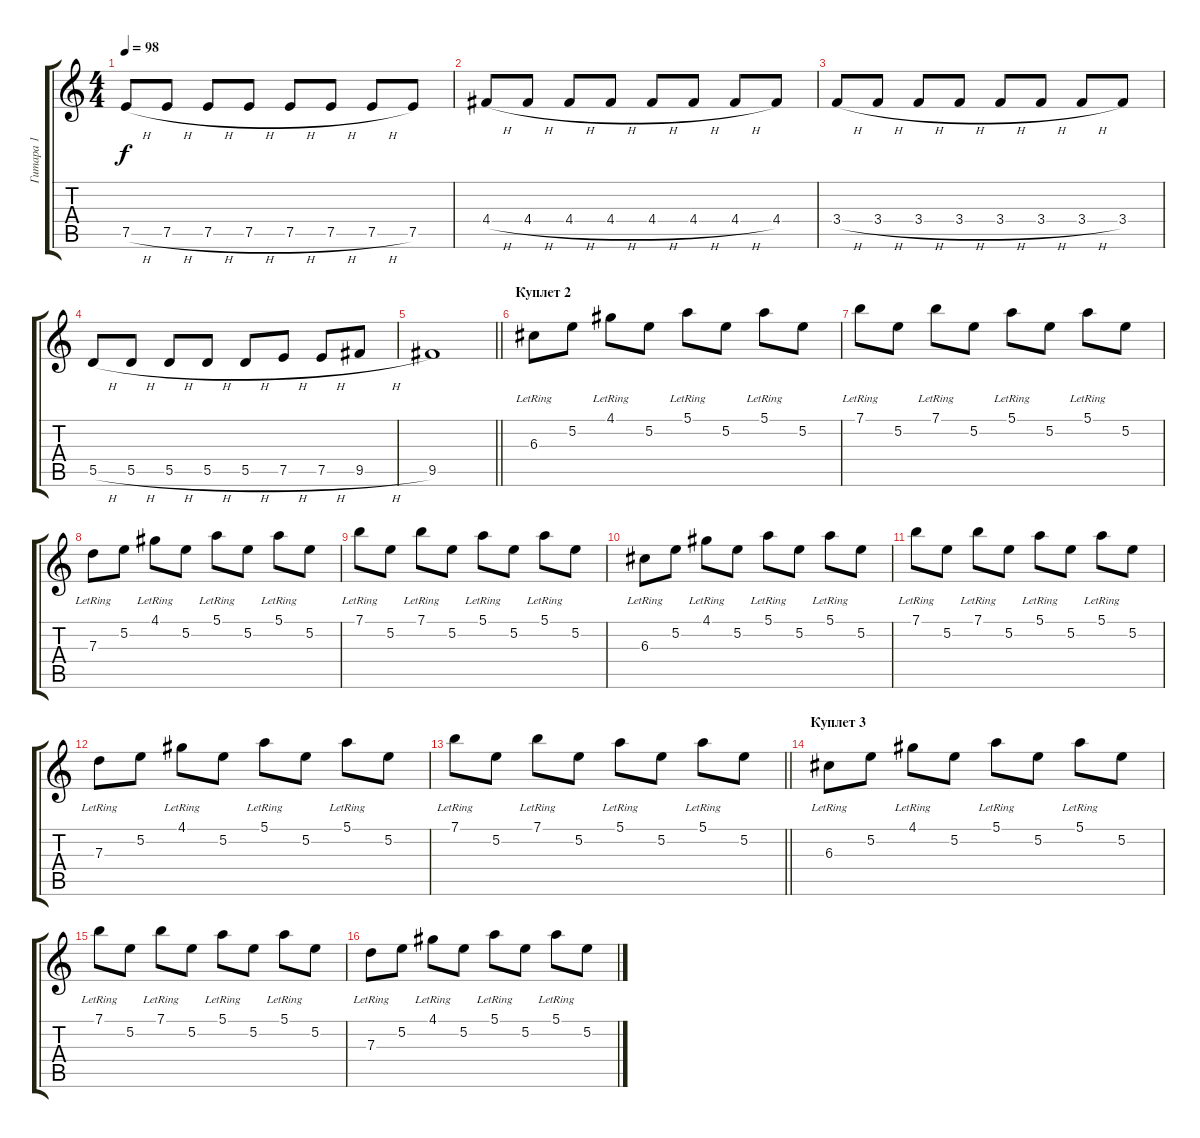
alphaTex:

\track ("Гитара 1" "Гитара 1") {instrument electricguitarclean}
\staff {score tabs}
\tuning (E4 B3 G3 D3 A2 E2) {hide}
\ts (4 4)
\tempo 98
\clef g2
\ks c
7.5{h}.8{dy f} 7.5{h}.8 7.5{h}.8 7.5{h}.8 7.5{h}.8 7.5{h}.8 7.5{h}.8 7.5.8 |
4.4{h}.8 4.4{h}.8 4.4{h}.8 4.4{h}.8 4.4{h}.8 4.4{h}.8 4.4{h}.8 4.4.8 |
3.4{h}.8 3.4{h}.8 3.4{h}.8 3.4{h}.8 3.4{h}.8 3.4{h}.8 3.4{h}.8 3.4.8 |
5.5{h}.8 5.5{h}.8 5.5{h}.8 5.5{h}.8 5.5{h}.8 7.5{h}.8 7.5{h}.8 9.5{h}.8 |
\barLineRight lightlight
9.5.1 |
\section ("" "Куплет 2")
6.3{lr}.8{volume 10 balance 2 instrument electricguitarclean} 5.2.8 4.1{lr}.8 5.2.8 5.1{lr}.8 5.2.8 5.1{lr}.8 5.2.8 |
7.1{lr}.8 5.2.8 7.1{lr}.8 5.2.8 5.1{lr}.8 5.2.8 5.1{lr}.8 5.2.8 |
7.3{lr}.8 5.2.8 4.1{lr}.8 5.2.8 5.1{lr}.8 5.2.8 5.1{lr}.8 5.2.8 |
7.1{lr}.8 5.2.8 7.1{lr}.8 5.2.8 5.1{lr}.8 5.2.8 5.1{lr}.8 5.2.8 |
6.3{lr}.8 5.2.8 4.1{lr}.8 5.2.8 5.1{lr}.8 5.2.8 5.1{lr}.8 5.2.8 |
7.1{lr}.8 5.2.8 7.1{lr}.8 5.2.8 5.1{lr}.8 5.2.8 5.1{lr}.8 5.2.8 |
7.3{lr}.8 5.2.8 4.1{lr}.8 5.2.8 5.1{lr}.8 5.2.8 5.1{lr}.8 5.2.8 |
\barLineRight lightlight
7.1{lr}.8 5.2.8 7.1{lr}.8 5.2.8 5.1{lr}.8 5.2.8 5.1{lr}.8 5.2.8 |
\section ("" "Куплет 3")
6.3{lr}.8 5.2.8 4.1{lr}.8 5.2.8 5.1{lr}.8 5.2.8 5.1{lr}.8 5.2.8 |
7.1{lr}.8 5.2.8 7.1{lr}.8 5.2.8 5.1{lr}.8 5.2.8 5.1{lr}.8 5.2.8 |
7.3{lr}.8 5.2.8 4.1{lr}.8 5.2.8 5.1{lr}.8 5.2.8 5.1{lr}.8 5.2.8
